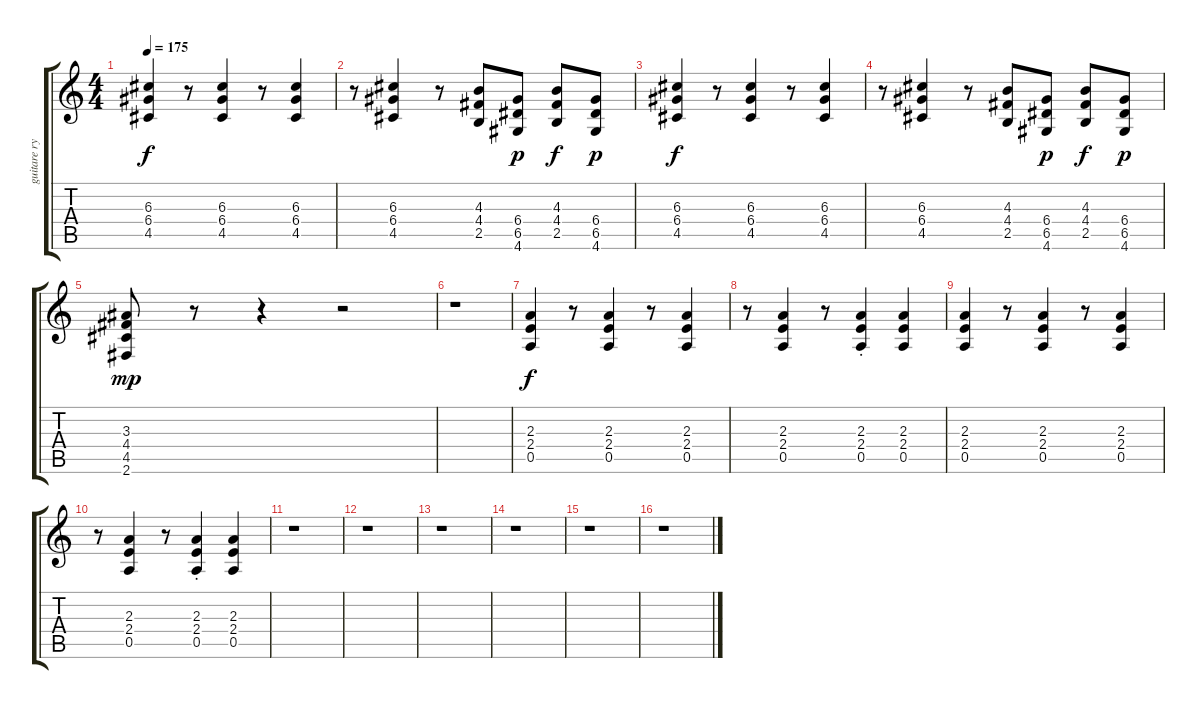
\track ("guitare rythmique2" "guitare ry") {instrument overdrivenguitar}
\staff {score tabs}
\tuning (E4 B3 G3 D3 A2 E2) {hide}
\ts (4 4)
\tempo 175
\clef g2
\ks c
(6.3 6.4 4.5).4{dy f} r.8 (6.3 6.4 4.5).4 r.8 (6.3 6.4 4.5).4 |
r.8 (6.3 6.4 4.5).4 r.8 (4.3 4.4 2.5).8 (6.4 6.5 4.6).8{dy p} (4.3 4.4 2.5).8{dy f} (6.4 6.5 4.6).8{dy p} |
(6.3 6.4 4.5).4{dy f} r.8 (6.3 6.4 4.5).4 r.8 (6.3 6.4 4.5).4 |
r.8 (6.3 6.4 4.5).4 r.8 (4.3 4.4 2.5).8 (6.4 6.5 4.6).8{dy p} (4.3 4.4 2.5).8{dy f} (6.4 6.5 4.6).8{dy p} |
(3.3 4.4 4.5 2.6).8{dy mp} r.8 r.4 r.2 |
r.1 |
(2.3 2.4 0.5).4{dy f} r.8 (2.3 2.4 0.5).4 r.8 (2.3 2.4 0.5).4 |
r.8 (2.3 2.4 0.5).4 r.8 (2.3{st} 2.4 0.5).4 (2.3 2.4 0.5).4 |
(2.3 2.4 0.5).4 r.8 (2.3 2.4 0.5).4 r.8 (2.3 2.4 0.5).4 |
r.8 (2.3 2.4 0.5).4 r.8 (2.3{st} 2.4 0.5).4 (2.3 2.4 0.5).4 |
r.1 |
r.1 |
r.1 |
r.1 |
r.1 |
r.1
